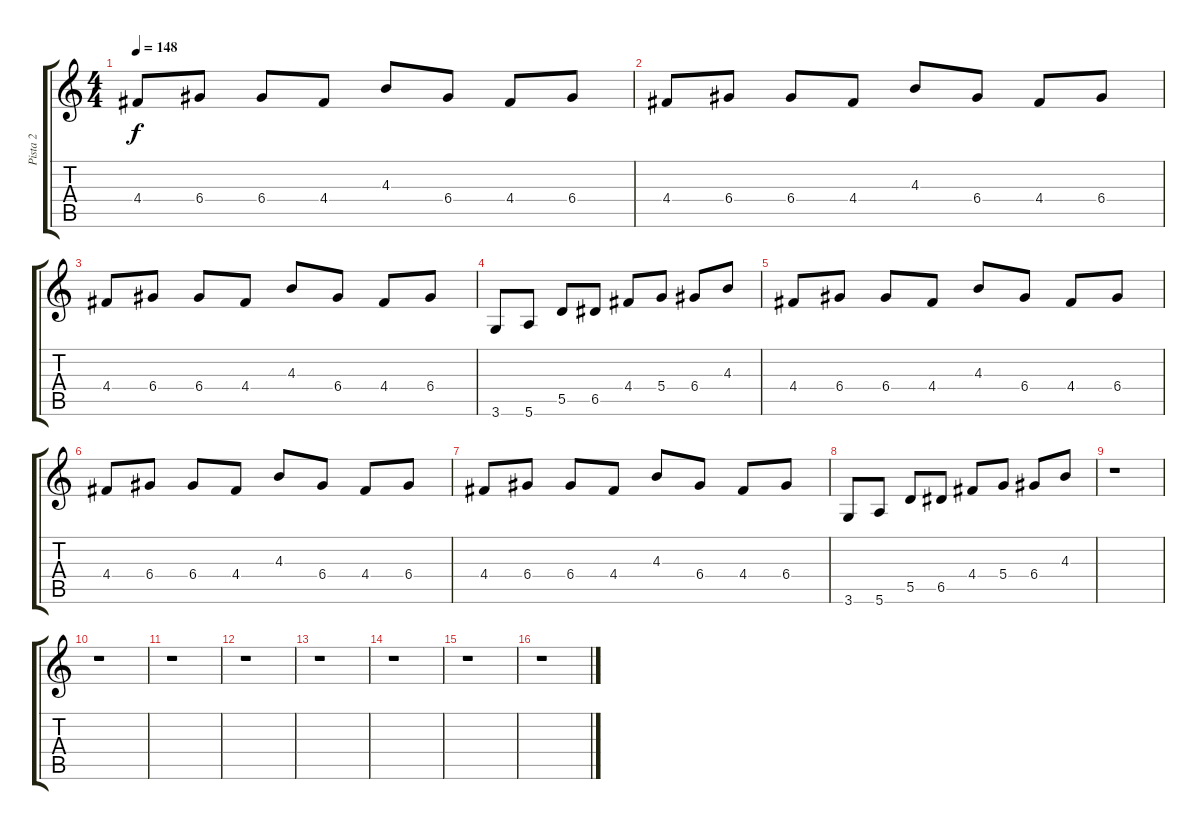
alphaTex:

\track ("Pista 2" "Pista 2") {instrument distortionguitar}
\staff {score tabs}
\tuning (E4 B3 G3 D3 A2 E2) {hide}
\ts (4 4)
\tempo 148
\clef g2
\ks c
4.4.8{dy f} 6.4.8 6.4.8 4.4.8 4.3.8 6.4.8 4.4.8 6.4.8 |
4.4.8 6.4.8 6.4.8 4.4.8 4.3.8 6.4.8 4.4.8 6.4.8 |
4.4.8 6.4.8 6.4.8 4.4.8 4.3.8 6.4.8 4.4.8 6.4.8 |
3.6.8 5.6.8 5.5.8 6.5.8 4.4.8 5.4.8 6.4.8 4.3.8 |
4.4.8 6.4.8 6.4.8 4.4.8 4.3.8 6.4.8 4.4.8 6.4.8 |
4.4.8 6.4.8 6.4.8 4.4.8 4.3.8 6.4.8 4.4.8 6.4.8 |
4.4.8 6.4.8 6.4.8 4.4.8 4.3.8 6.4.8 4.4.8 6.4.8 |
3.6.8 5.6.8 5.5.8 6.5.8 4.4.8 5.4.8 6.4.8 4.3.8 |
r.1 |
r.1 |
r.1 |
r.1 |
r.1 |
r.1 |
r.1 |
r.1
